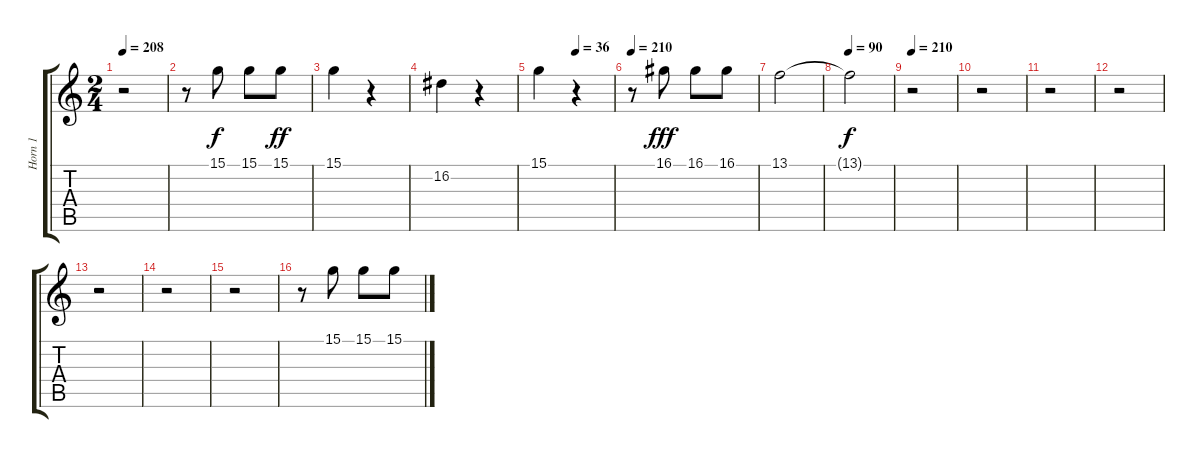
\track ("Horn 1" "Horn 1") {instrument frenchhorn}
\staff {score tabs}
\tuning (E4 B3 G3 D3 A2 E2) {hide}
\ts (2 4)
\tempo 208
\clef g2
\ks c
r.2{dy f} |
r.8 15.1.8 15.1.8 15.1.8{dy ff} |
15.1.4 r.4 |
16.2.4 r.4 |
\tempo (36 0.5)
15.1.4 r.4 |
\tempo 210
r.8 16.1.8{dy fff} 16.1.8 16.1.8 |
13.1.2 |
\tempo 90
13.1{t}.2{dy f} |
\tempo 210
r.2 |
r.2 |
r.2 |
r.2 |
r.2 |
r.2 |
r.2 |
r.8 15.1.8 15.1.8 15.1.8
